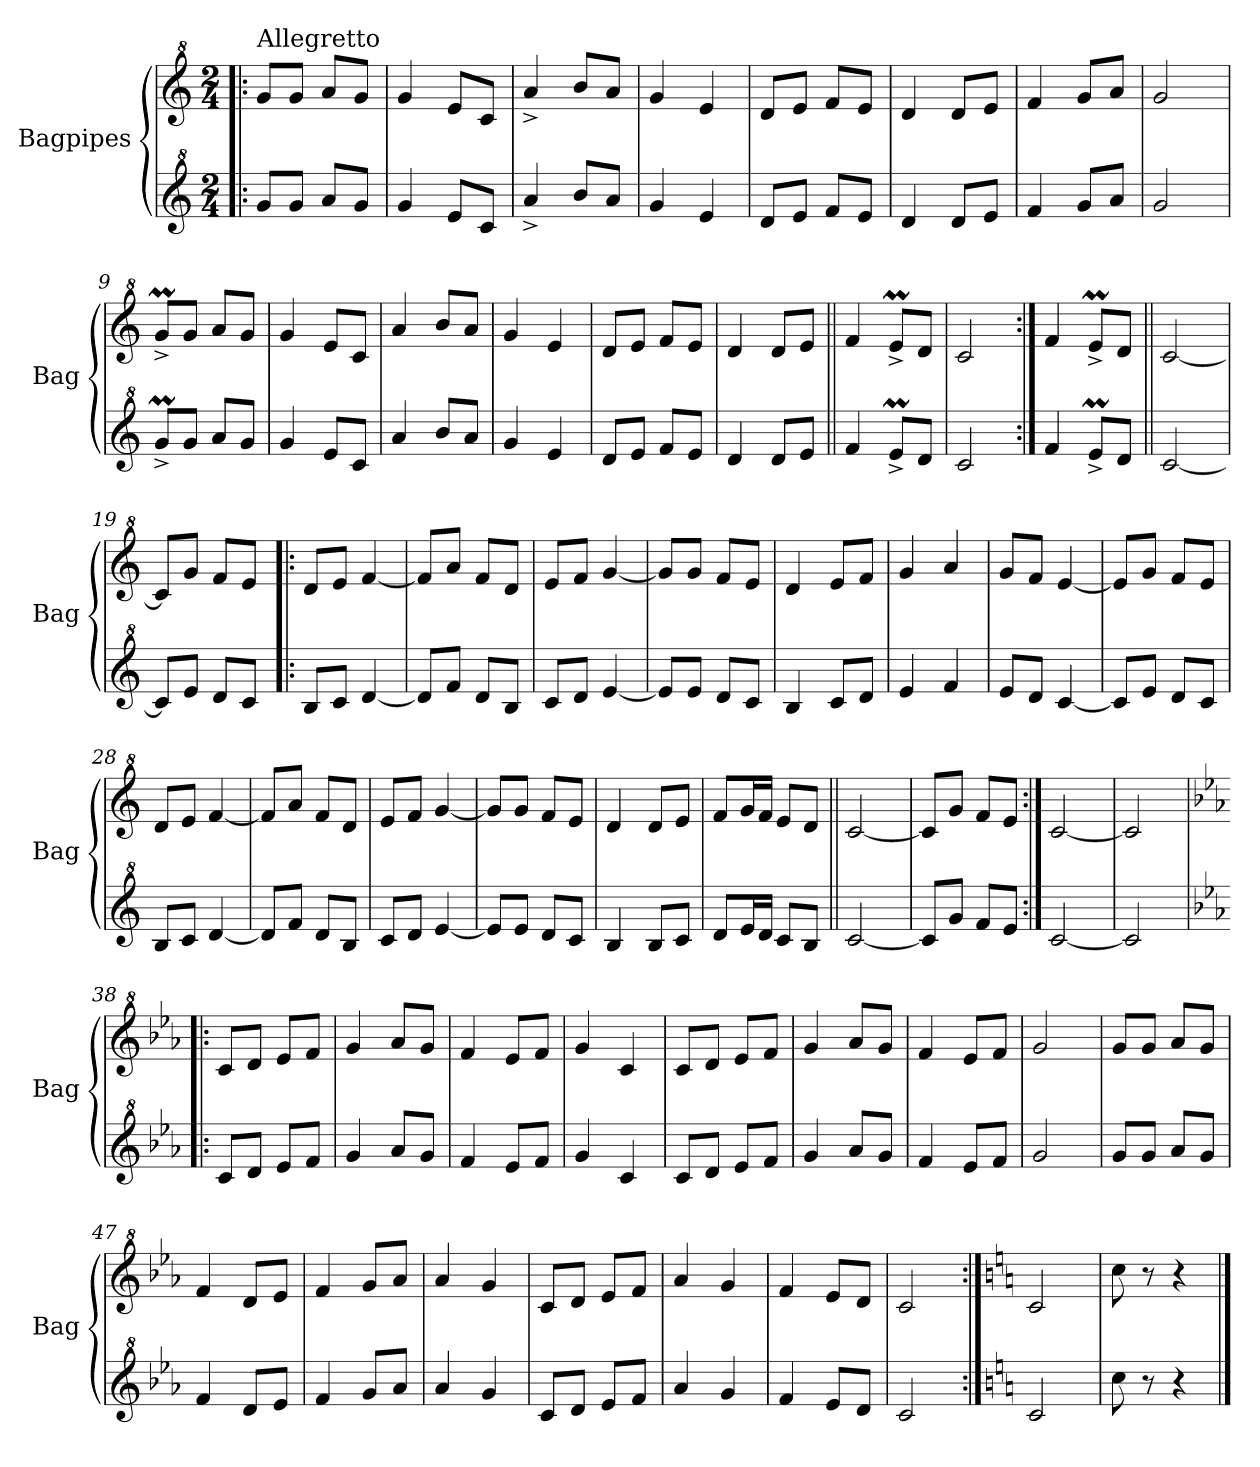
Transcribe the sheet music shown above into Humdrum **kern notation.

**kern	**kern
*part2	*part1
*staff2	*staff1
*I"Bagpipes	*I"Bagpipes
*I'Bag	*I'Bag
*clefG^2	*clefG^2
*k[]	*k[]
*C:	*C:
*M2/4	*M2/4
=1!|:	=1!|:
!	!LO:TX:a:t=Allegretto
8gg/L	8gg/L
8gg/J	8gg/J
8aa/L	8aa/L
8gg/J	8gg/J
=2	=2
4gg/	4gg/
8ee/L	8ee/L
8cc/J	8cc/J
=3	=3
4aa^/	4aa^/
8bb/L	8bb/L
8aa/J	8aa/J
=4	=4
4gg/	4gg/
4ee/	4ee/
=5	=5
8dd/L	8dd/L
8ee/J	8ee/J
8ff/L	8ff/L
8ee/J	8ee/J
=6	=6
4dd/	4dd/
8dd/L	8dd/L
8ee/J	8ee/J
=7	=7
4ff/	4ff/
8gg/L	8gg/L
8aa/J	8aa/J
=8	=8
2gg/	2gg/
=9	=9
8ggM^/L	8ggM^/L
8gg/J	8gg/J
8aa/L	8aa/L
8gg/J	8gg/J
=10	=10
4gg/	4gg/
8ee/L	8ee/L
8cc/J	8cc/J
=11	=11
4aa/	4aa/
8bb/L	8bb/L
8aa/J	8aa/J
!!LO:LB:g=z
=12	=12
4gg/	4gg/
4ee/	4ee/
=13	=13
8dd/L	8dd/L
8ee/J	8ee/J
8ff/L	8ff/L
8ee/J	8ee/J
=14	=14
4dd/	4dd/
8dd/L	8dd/L
8ee/J	8ee/J
=15||	=15||
4ff/	4ff/
8eem^/L	8eem^/L
8dd/J	8dd/J
=16	=16
2cc/	2cc/
=17:|!	=17:|!
4ff/	4ff/
8eem^/L	8eem^/L
8dd/J	8dd/J
=18||	=18||
[2cc/	[2cc/
=19	=19
8cc/L]	8cc/L]
8ee/J	8gg/J
8dd/L	8ff/L
8cc/J	8ee/J
=20!|:	=20!|:
8b/L	8dd/L
8cc/J	8ee/J
[4dd/	[4ff/
=21	=21
8dd/L]	8ff/L]
8ff/J	8aa/J
8dd/L	8ff/L
8b/J	8dd/J
=22	=22
8cc/L	8ee/L
8dd/J	8ff/J
[4ee/	[4gg/
!!LO:LB:g=z
=23	=23
8ee/L]	8gg/L]
8ee/J	8gg/J
8dd/L	8ff/L
8cc/J	8ee/J
=24	=24
4b/	4dd/
8cc/L	8ee/L
8dd/J	8ff/J
=25	=25
4ee/	4gg/
4ff/	4aa/
=26	=26
8ee/L	8gg/L
8dd/J	8ff/J
[4cc/	[4ee/
=27	=27
8cc/L]	8ee/L]
8ee/J	8gg/J
8dd/L	8ff/L
8cc/J	8ee/J
=28	=28
8b/L	8dd/L
8cc/J	8ee/J
[4dd/	[4ff/
=29	=29
8dd/L]	8ff/L]
8ff/J	8aa/J
8dd/L	8ff/L
8b/J	8dd/J
=30	=30
8cc/L	8ee/L
8dd/J	8ff/J
[4ee/	[4gg/
=31	=31
8ee/L]	8gg/L]
8ee/J	8gg/J
8dd/L	8ff/L
8cc/J	8ee/J
=32	=32
4b/	4dd/
8b/L	8dd/L
8cc/J	8ee/J
!!LO:LB:g=z
=33	=33
8dd/L	8ff/L
16ee/L	16gg/L
16dd/JJ	16ff/JJ
8cc/L	8ee/L
8b/J	8dd/J
=34||	=34||
[2cc/	[2cc/
=35	=35
8cc/L]	8cc/L]
8gg/J	8gg/J
8ff/L	8ff/L
8ee/J	8ee/J
=36:|!	=36:|!
[2cc/	[2cc/
=37	=37
2cc/]	2cc/]
=38!|:	=38!|:
*k[b-e-a-]	*k[b-e-a-]
*E-:	*E-:
8cc/L	8cc/L
8dd/J	8dd/J
8ee-/L	8ee-/L
8ff/J	8ff/J
=39	=39
4gg/	4gg/
8aa-/L	8aa-/L
8gg/J	8gg/J
=40	=40
4ff/	4ff/
8ee-/L	8ee-/L
8ff/J	8ff/J
=41	=41
4gg/	4gg/
4cc/	4cc/
=42	=42
8cc/L	8cc/L
8dd/J	8dd/J
8ee-/L	8ee-/L
8ff/J	8ff/J
!!LO:LB:g=z
=43	=43
4gg/	4gg/
8aa-/L	8aa-/L
8gg/J	8gg/J
=44	=44
4ff/	4ff/
8ee-/L	8ee-/L
8ff/J	8ff/J
=45	=45
2gg/	2gg/
=46	=46
8gg/L	8gg/L
8gg/J	8gg/J
8aa-/L	8aa-/L
8gg/J	8gg/J
=47	=47
4ff/	4ff/
8dd/L	8dd/L
8ee-/J	8ee-/J
=48	=48
4ff/	4ff/
8gg/L	8gg/L
8aa-/J	8aa-/J
=49	=49
4aa-/	4aa-/
4gg/	4gg/
=50	=50
8cc/L	8cc/L
8dd/J	8dd/J
8ee-/L	8ee-/L
8ff/J	8ff/J
=51	=51
4aa-/	4aa-/
4gg/	4gg/
=52	=52
4ff/	4ff/
8ee-/L	8ee-/L
8dd/J	8dd/J
=53	=53
2cc/	2cc/
!!LO:PB:g=z
=54:|!	=54:|!
*k[]	*k[]
*C:	*C:
2cc/	2cc/
=55	=55
8ccc\	8ccc\
8r	8r
4r	4r
==	==
*-	*-
